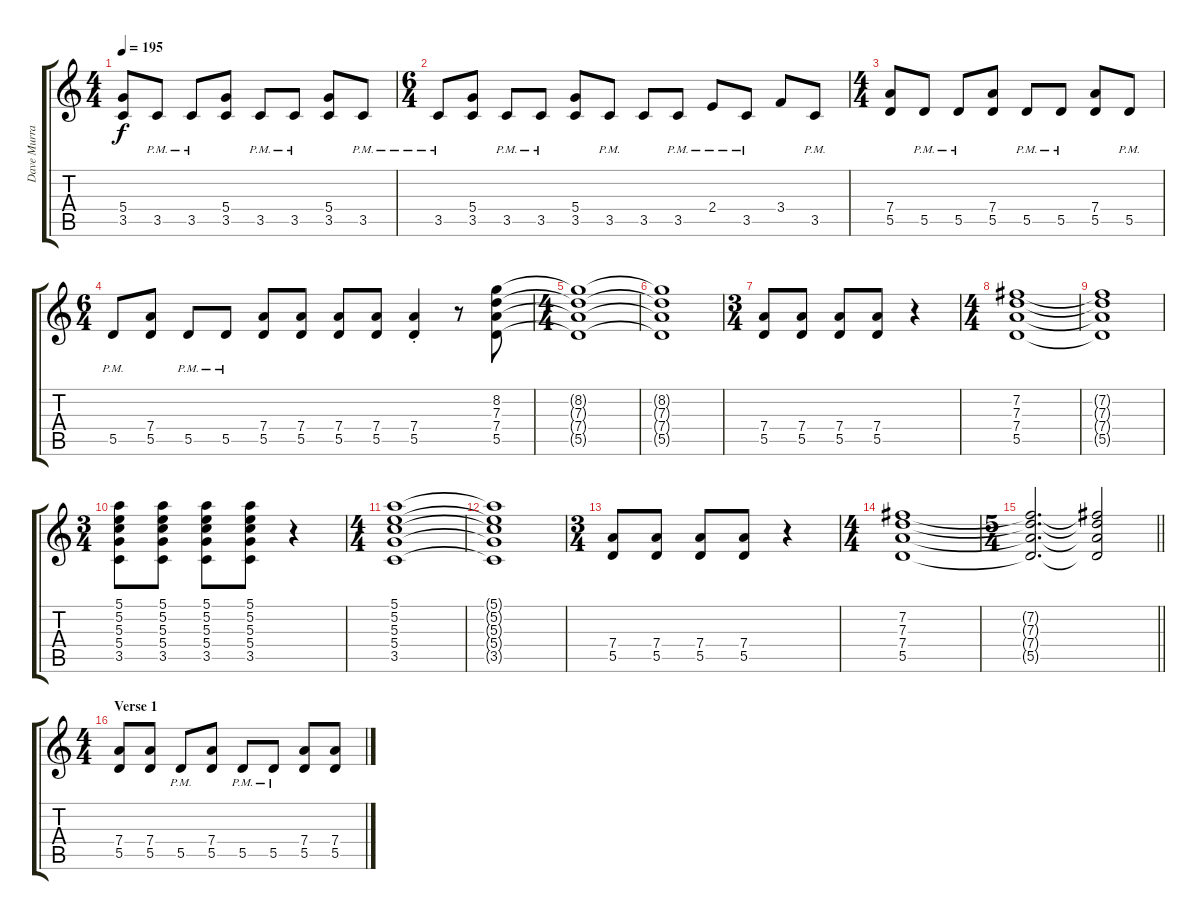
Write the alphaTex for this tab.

\track ("Dave Murray" "Dave Murra") {instrument overdrivenguitar}
\staff {score tabs}
\tuning (E4 B3 G3 D3 A2 E2) {hide}
\ts (4 4)
\tempo 195
\clef g2
\ks c
(5.4 3.5).8{dy f} 3.5{pm}.8 3.5{pm}.8 (5.4 3.5).8 3.5{pm}.8 3.5{pm}.8 (5.4 3.5).8 3.5{pm}.8 |
\ts (6 4)
3.5{pm}.8 (5.4 3.5).8 3.5{pm}.8 3.5{pm}.8 (5.4 3.5).8 3.5{pm}.8 3.5.8 3.5{pm}.8 2.4{pm}.8 3.5{pm}.8 3.4.8 3.5{pm}.8 |
\ts (4 4)
(7.4 5.5).8 5.5{pm}.8 5.5{pm}.8 (7.4 5.5).8 5.5{pm}.8 5.5{pm}.8 (7.4 5.5).8 5.5{pm}.8 |
\ts (6 4)
5.5{pm}.8 (7.4 5.5).8 5.5{pm}.8 5.5{pm}.8 (7.4 5.5).8 (7.4 5.5).8 (7.4 5.5).8 (7.4 5.5).8 (7.4{st} 5.5{st}).4 r.8 (8.2 7.3 7.4 5.5).8 |
\ts (4 4)
(8.2{t} 7.3{t} 7.4{t} 5.5{t}).1 |
(8.2{t} 7.3{t} 7.4{t} 5.5{t}).1 |
\ts (3 4)
(7.4 5.5).8 (7.4 5.5).8 (7.4 5.5).8 (7.4 5.5).8 r.4 |
\ts (4 4)
(7.2 7.3 7.4 5.5).1 |
(7.2{t} 7.3{t} 7.4{t} 5.5{t}).1 |
\ts (3 4)
(5.1 5.2 5.3 5.4 3.5).8 (5.1 5.2 5.3 5.4 3.5).8 (5.1 5.2 5.3 5.4 3.5).8 (5.1 5.2 5.3 5.4 3.5).8 r.4 |
\ts (4 4)
(5.1 5.2 5.3 5.4 3.5).1 |
(5.1{t} 5.2{t} 5.3{t} 5.4{t} 3.5{t}).1 |
\ts (3 4)
(7.4 5.5).8 (7.4 5.5).8 (7.4 5.5).8 (7.4 5.5).8 r.4 |
\ts (4 4)
(7.2 7.3 7.4 5.5).1 |
\ts (5 4)
\barLineRight lightlight
(7.2{t} 7.3{t} 7.4{t} 5.5{t}).2{d} (7.2{t} 7.3{t} 7.4{t} 5.5{t}).2 |
\ts (4 4)
\section ("" "Verse 1")
(7.4 5.5).8 (7.4 5.5).8 5.5{pm}.8 (7.4 5.5).8 5.5{pm}.8 5.5{pm}.8 (7.4 5.5).8 (7.4 5.5).8
